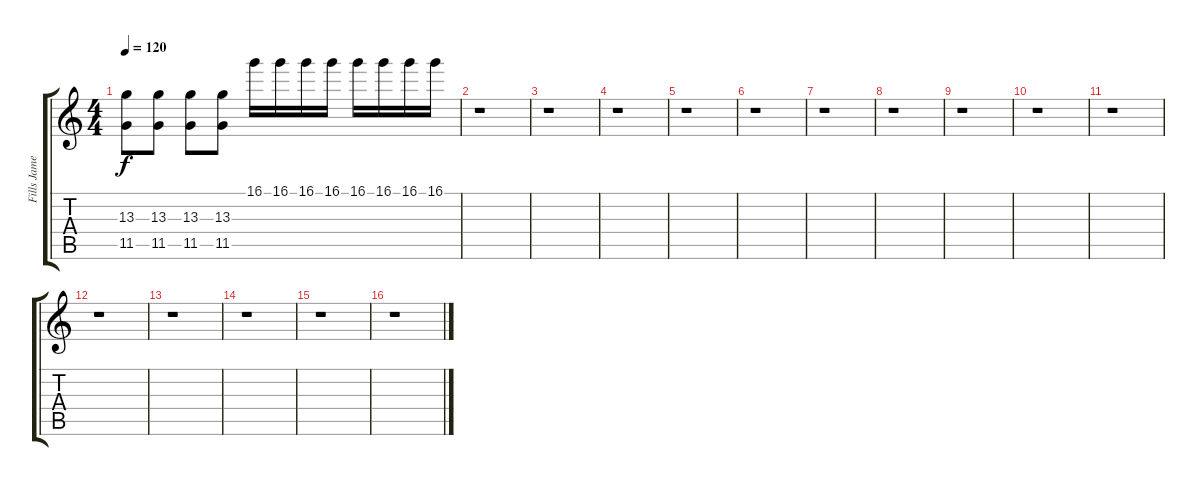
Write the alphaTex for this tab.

\track ("Fills James" "Fills Jame") {instrument distortionguitar}
\staff {score tabs}
\tuning (Eb4 Bb3 Gb3 Db3 Ab2 Eb2) {hide}
\ts (4 4)
\tempo 120
\clef g2
\ks c
(13.3 11.5).8{dy f} (13.3 11.5).8 (13.3 11.5).8 (13.3 11.5).8 16.1.16 16.1.16 16.1.16 16.1.16 16.1.16 16.1.16 16.1.16 16.1.16 |
r.1 |
r.1 |
r.1 |
r.1 |
r.1 |
r.1 |
r.1 |
r.1 |
r.1 |
r.1 |
r.1 |
r.1 |
r.1 |
r.1 |
r.1
